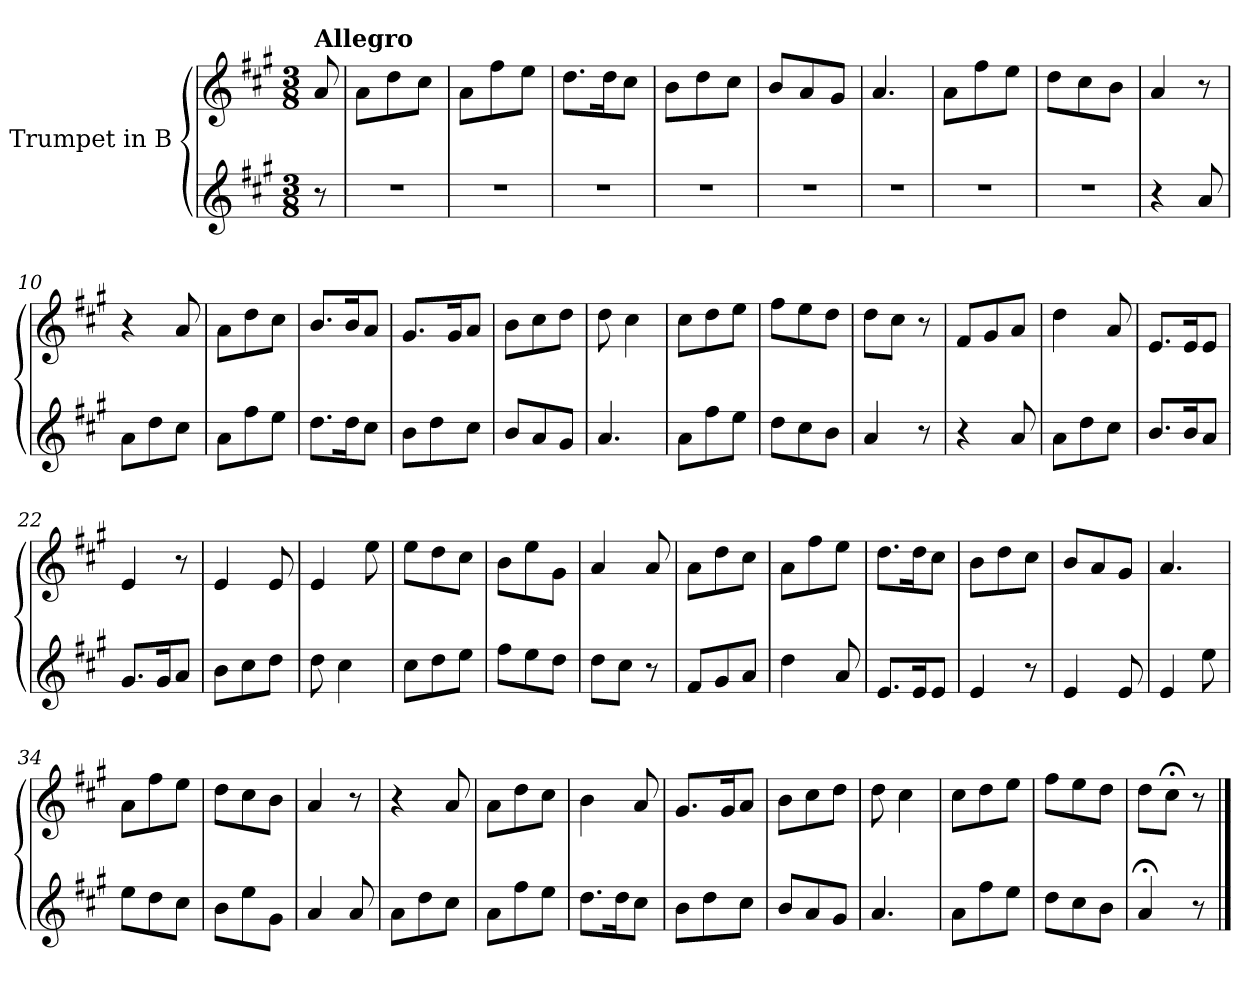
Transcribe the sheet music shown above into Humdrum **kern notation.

**kern	**kern
*part2	*part1
*staff2	*staff1
*I"Trumpet in Bb 2	*I"Trumpet in Bb 1
*clefG2	*clefG2
*ITrd1c2	*ITrd1c2
*k[f#]	*k[f#]
*G:	*G:
*M3/8	*M3/8
*MM100	*MM100
=	=
!	!LO:TX:a:B:t=Allegro
8r	8g/
=1	=1
4.r	8g\L
.	8cc\
.	8b\J
=2	=2
4.r	8g\L
.	8ee\
.	8dd\J
=3	=3
4.r	8.cc\L
.	16cc\k
.	8b\J
=4	=4
4.r	8a\L
.	8cc\
.	8b\J
=5	=5
4.r	8a/L
.	8g/
.	8f#/J
=6	=6
4.r	4.g/
=7	=7
4.r	8g\L
.	8ee\
.	8dd\J
=8	=8
4.r	8cc\L
.	8b\
.	8a\J
=9	=9
4r	4g/
8g/	8r
!!LO:LB:g=z
=10	=10
8g\L	4r
8cc\	.
8b\J	8g/
=11	=11
8g\L	8g\L
8ee\	8cc\
8dd\J	8b\J
=12	=12
8.cc\L	8.a/L
16cc\k	16a/k
8b\J	8g/J
=13	=13
8a\L	8.f#/L
8cc\	.
.	16f#/k
8b\J	8g/J
=14	=14
8a/L	8a\L
8g/	8b\
8f#/J	8cc\J
=15	=15
4.g/	8cc\
.	4b\
=16	=16
8g\L	8b\L
8ee\	8cc\
8dd\J	8dd\J
=17	=17
8cc\L	8ee\L
8b\	8dd\
8a\J	8cc\J
=18	=18
4g/	8cc\L
.	8b\J
8r	8r
=19	=19
4r	8e/L
.	8f#/
8g/	8g/J
=20	=20
8g\L	4cc\
8cc\	.
8b\J	8g/
!!LO:LB:g=z
=21	=21
8.a/L	8.d/L
16a/k	16d/k
8g/J	8d/J
=22	=22
8.f#/L	4d/
16f#/k	.
8g/J	8r
=23	=23
8a\L	4d/
8b\	.
8cc\J	8d/
=24	=24
8cc\	4d/
4b\	.
.	8dd\
=25	=25
8b\L	8dd\L
8cc\	8cc\
8dd\J	8b\J
=26	=26
8ee\L	8a\L
8dd\	8dd\
8cc\J	8f#\J
=27	=27
8cc\L	4g/
8b\J	.
8r	8g/
=28	=28
8e/L	8g\L
8f#/	8cc\
8g/J	8b\J
=29	=29
4cc\	8g\L
.	8ee\
8g/	8dd\J
!!LO:LB:g=z
=30	=30
8.d/L	8.cc\L
16d/k	16cc\k
8d/J	8b\J
=31	=31
4d/	8a\L
.	8cc\
8r	8b\J
=32	=32
4d/	8a/L
.	8g/
8d/	8f#/J
=33	=33
4d/	4.g/
8dd\	.
=34	=34
8dd\L	8g\L
8cc\	8ee\
8b\J	8dd\J
=35	=35
8a\L	8cc\L
8dd\	8b\
8f#\J	8a\J
=36	=36
4g/	4g/
8g/	8r
=37	=37
8g\L	4r
8cc\	.
8b\J	8g/
!!LO:LB:g=z
=38	=38
8g\L	8g\L
8ee\	8cc\
8dd\J	8b\J
=39	=39
8.cc\L	4a\
16cc\k	.
8b\J	8g/
=40	=40
8a\L	8.f#/L
8cc\	.
.	16f#/k
8b\J	8g/J
=41	=41
8a/L	8a\L
8g/	8b\
8f#/J	8cc\J
=42	=42
4.g/	8cc\
.	4b\
=43	=43
8g\L	8b\L
8ee\	8cc\
8dd\J	8dd\J
=44	=44
8cc\L	8ee\L
8b\	8dd\
8a\J	8cc\J
=45	=45
4g;</	8cc\L
.	8b;<\J
8r	8r
==	==
*-	*-
